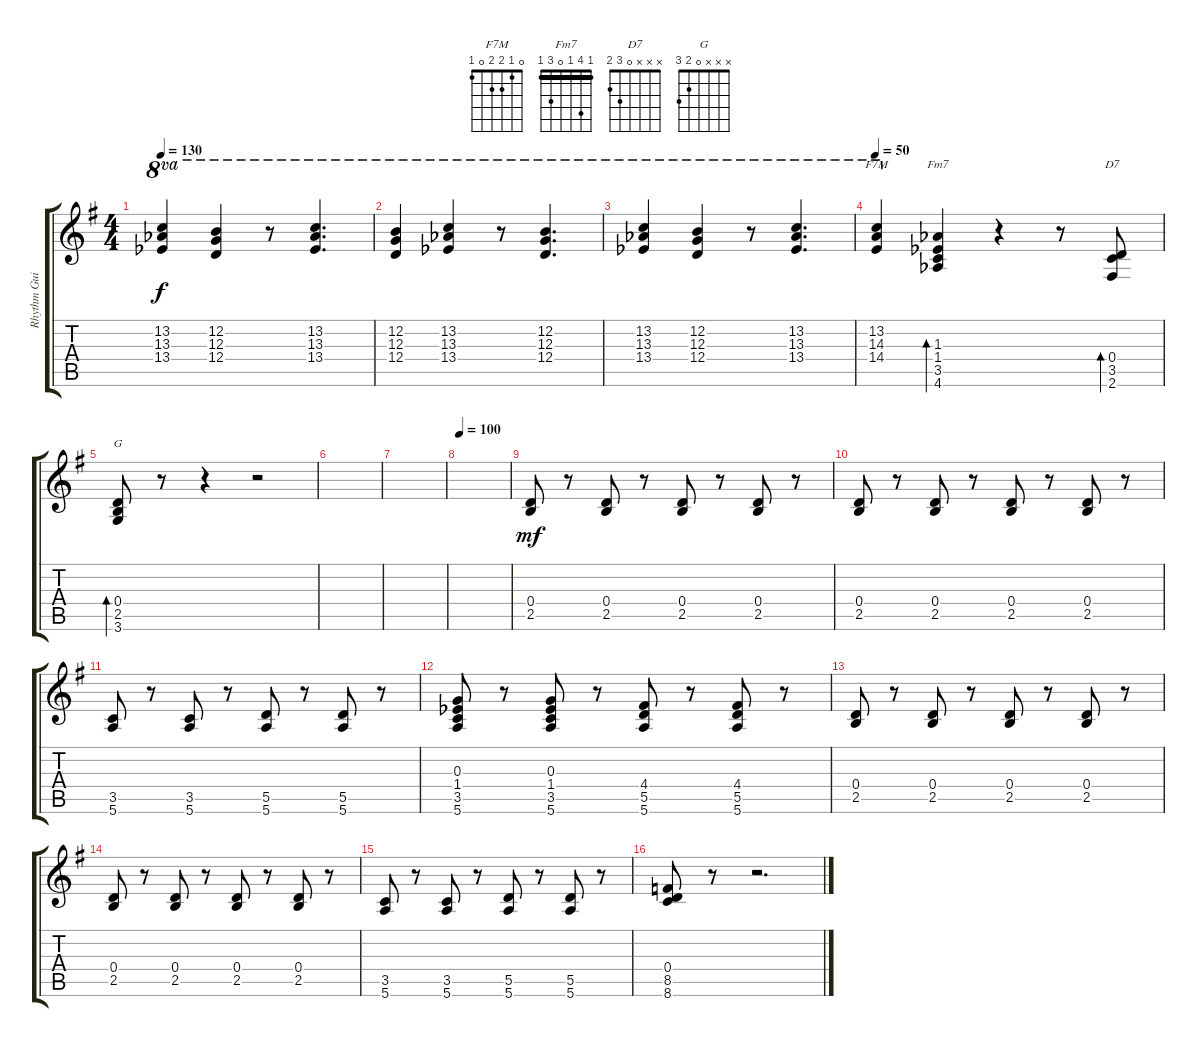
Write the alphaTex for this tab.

\track ("Rhythm Guitars" "Rhythm Gui") {instrument electricguitarjazz}
\staff {score tabs}
\tuning (E4 B3 G3 D3 A2 E2) {hide}
\chord ("F7M" 0 1 2 2 0 1)
\chord ("Fm7" 1 4 1 0 3 1) {barre 1}
\chord ("D7" x x x 0 3 2)
\chord ("G" x x x 0 2 3)
\ts (4 4)
\tempo 130
\clef g2
\ks g
(13.2 13.3{acc b} 13.4{acc b}).4{ot 8va dy f} (12.2 12.3 12.4).4{ot 8va} r.8{ot 8va} (13.2 13.3{acc b} 13.4{acc b}).4{d ot 8va} |
(12.2 12.3 12.4).4{ot 8va} (13.2 13.3{acc b} 13.4{acc b}).4{ot 8va} r.8{ot 8va} (12.2 12.3 12.4).4{d ot 8va} |
(13.2 13.3{acc b} 13.4{acc b}).4{ot 8va} (12.2 12.3 12.4).4{ot 8va} r.8{ot 8va} (13.2 13.3{acc b} 13.4{acc b}).4{d ot 8va} |
\tempo 50
(13.2 14.3 14.4).4{ch "F7M" ot 8va} (1.3{acc b} 1.4{acc b} 3.5 4.6{acc b}).4{bd 60 ch "Fm7"} r.4 r.8 (0.4 3.5 2.6).8{bd 60 ch "D7"} |
(0.4 2.5 3.6).8{bd 60 ch "G"} r.8 r.4 r.2 |
|
|
\tempo 100
|
(0.4 2.5).8{dy mf} r.8 (0.4 2.5).8 r.8 (0.4 2.5).8 r.8 (0.4 2.5).8 r.8 |
(0.4 2.5).8 r.8 (0.4 2.5).8 r.8 (0.4 2.5).8 r.8 (0.4 2.5).8 r.8 |
(3.5 5.6).8 r.8 (3.5 5.6).8 r.8 (5.5 5.6).8 r.8 (5.5 5.6).8 r.8 |
(0.3 1.4{acc b} 3.5 5.6).8 r.8 (0.3 1.4{acc b} 3.5 5.6).8 r.8 (4.4 5.5 5.6).8 r.8 (4.4 5.5 5.6).8 r.8 |
(0.4 2.5).8 r.8 (0.4 2.5).8 r.8 (0.4 2.5).8 r.8 (0.4 2.5).8 r.8 |
(0.4 2.5).8 r.8 (0.4 2.5).8 r.8 (0.4 2.5).8 r.8 (0.4 2.5).8 r.8 |
(3.5 5.6).8 r.8 (3.5 5.6).8 r.8 (5.5 5.6).8 r.8 (5.5 5.6).8 r.8 |
(0.4 8.5 8.6).8 r.8 r.2{d}
